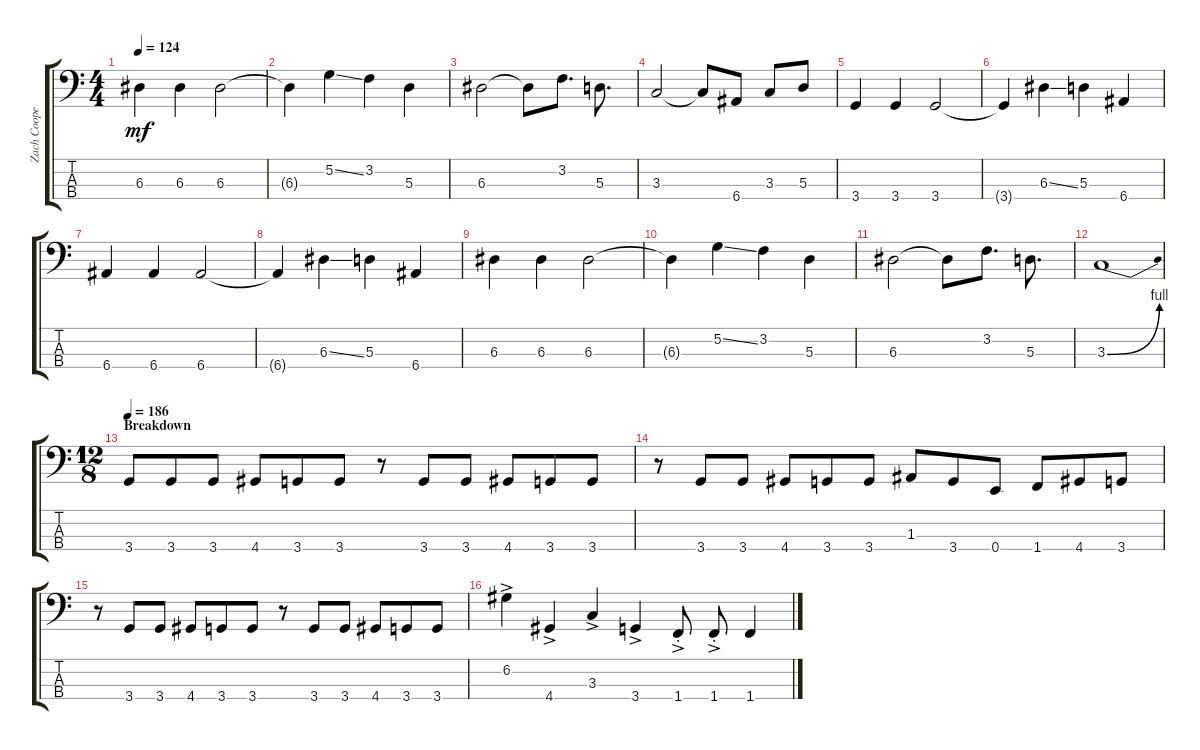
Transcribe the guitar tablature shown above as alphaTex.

\track ("Zach Cooper" "Zach Coope") {instrument electricbassfinger}
\staff {score tabs}
\tuning (G2 D2 A1 E1) {hide}
\ts (4 4)
\tempo 124
\clef f4
\ks c
6.3.4{dy mf} 6.3.4 6.3.2 |
6.3{t}.4 5.2{ss}.4 3.2.4 5.3.4 |
6.3.2 6.3{t}.8 3.2.8{d} 5.3.8{d} |
3.3.2 3.3{t}.8 6.4.8 3.3.8 5.3.8 |
3.4.4 3.4.4 3.4.2 |
3.4{t}.4 6.3{ss}.4 5.3.4 6.4.4 |
6.4.4 6.4.4 6.4.2 |
6.4{t}.4 6.3{ss}.4 5.3.4 6.4.4 |
6.3.4 6.3.4 6.3.2 |
6.3{t}.4 5.2{ss}.4 3.2.4 5.3.4 |
6.3.2 6.3{t}.8 3.2.8{d} 5.3.8{d} |
3.3{be (bend 0 0 60 4)}.1 |
\ts (12 8)
\section ("" "Breakdown")
\tempo 186
3.4.8 3.4.8 3.4.8 4.4.8 3.4.8 3.4.8 r.8 3.4.8 3.4.8 4.4.8 3.4.8 3.4.8 |
r.8 3.4.8 3.4.8 4.4.8 3.4.8 3.4.8 1.3.8 3.4.8 0.4.8 1.4.8 4.4.8 3.4.8 |
r.8 3.4.8 3.4.8 4.4.8 3.4.8 3.4.8 r.8 3.4.8 3.4.8 4.4.8 3.4.8 3.4.8 |
6.2{ac}.4 4.4{ac}.4 3.3{ac}.4 3.4{ac}.4 1.4{ac st}.8 1.4{ac st}.8 1.4.4
